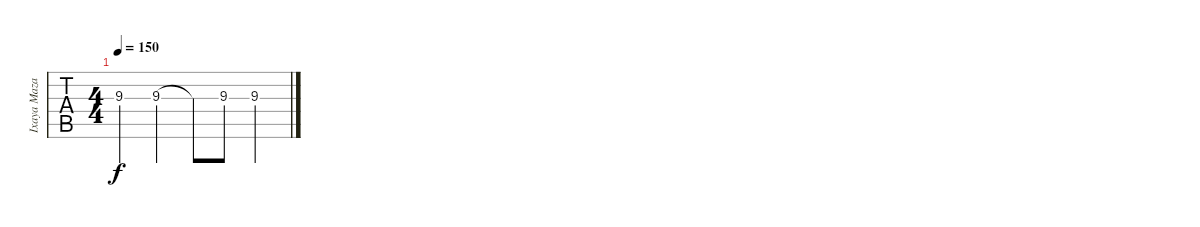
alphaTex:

\track ("Ixaya Mazatzin Teoyotl" "Ixaya Maza") {instrument electricguitarjazz}
\staff {tabs}
\tuning (E4 B3 G3 D3 A2 E2) {hide}
\ts (4 4)
\tempo 150
\clef g2
\ks c
9.3.4{dy f} 9.3.4 9.3{t}.8 9.3.8 9.3.4
